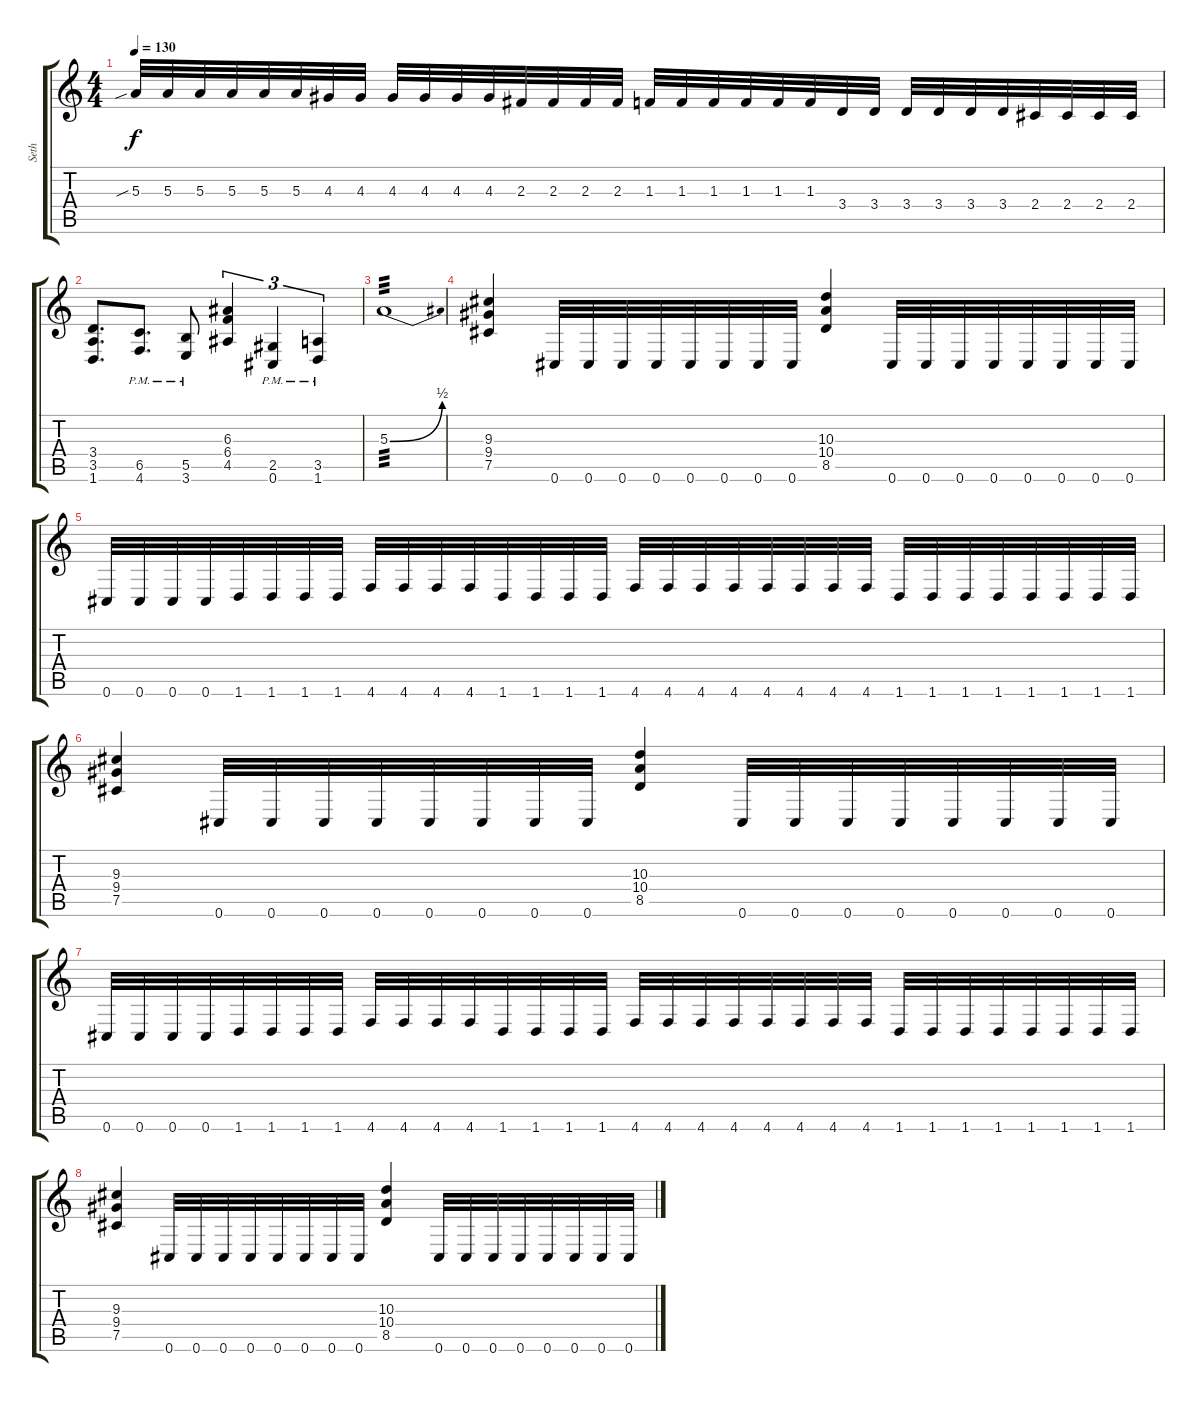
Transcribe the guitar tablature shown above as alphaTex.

\track ("Seth" "Seth") {instrument distortionguitar}
\staff {score tabs}
\tuning (Db4 Ab3 E3 B2 Gb2 Db2) {hide}
\ts (4 4)
\tempo 130
\clef g2
\ks c
5.3{sib}.32{dy f} 5.3.32 5.3.32 5.3.32 5.3.32 5.3.32 4.3.32 4.3.32 4.3.32 4.3.32 4.3.32 4.3.32 2.3.32 2.3.32 2.3.32 2.3.32 1.3.32 1.3.32 1.3.32 1.3.32 1.3.32 1.3.32 3.4.32 3.4.32 3.4.32 3.4.32 3.4.32 3.4.32 2.4.32 2.4.32 2.4.32 2.4.32 |
(3.4 3.5 1.6).8{d} (6.5{pm} 4.6{pm}).8{d} (5.5{pm} 3.6{pm}).8 (6.3 6.4 4.5).4{tu (3 2)} (2.5{pm} 0.6{pm}).4{tu (3 2)} (3.5{pm} 1.6{pm}).4{tu (3 2)} |
5.3{be (bend 0 0 60 2)}.1{tp 3} |
(9.3 9.4 7.5).4 0.6.32 0.6.32 0.6.32 0.6.32 0.6.32 0.6.32 0.6.32 0.6.32 (10.3 10.4 8.5).4 0.6.32 0.6.32 0.6.32 0.6.32 0.6.32 0.6.32 0.6.32 0.6.32 |
0.6.32 0.6.32 0.6.32 0.6.32 1.6.32 1.6.32 1.6.32 1.6.32 4.6.32 4.6.32 4.6.32 4.6.32 1.6.32 1.6.32 1.6.32 1.6.32 4.6.32 4.6.32 4.6.32 4.6.32 4.6.32 4.6.32 4.6.32 4.6.32 1.6.32 1.6.32 1.6.32 1.6.32 1.6.32 1.6.32 1.6.32 1.6.32 |
(9.3 9.4 7.5).4 0.6.32 0.6.32 0.6.32 0.6.32 0.6.32 0.6.32 0.6.32 0.6.32 (10.3 10.4 8.5).4 0.6.32 0.6.32 0.6.32 0.6.32 0.6.32 0.6.32 0.6.32 0.6.32 |
0.6.32 0.6.32 0.6.32 0.6.32 1.6.32 1.6.32 1.6.32 1.6.32 4.6.32 4.6.32 4.6.32 4.6.32 1.6.32 1.6.32 1.6.32 1.6.32 4.6.32 4.6.32 4.6.32 4.6.32 4.6.32 4.6.32 4.6.32 4.6.32 1.6.32 1.6.32 1.6.32 1.6.32 1.6.32 1.6.32 1.6.32 1.6.32 |
(9.3 9.4 7.5).4 0.6.32 0.6.32 0.6.32 0.6.32 0.6.32 0.6.32 0.6.32 0.6.32 (10.3 10.4 8.5).4 0.6.32 0.6.32 0.6.32 0.6.32 0.6.32 0.6.32 0.6.32 0.6.32
